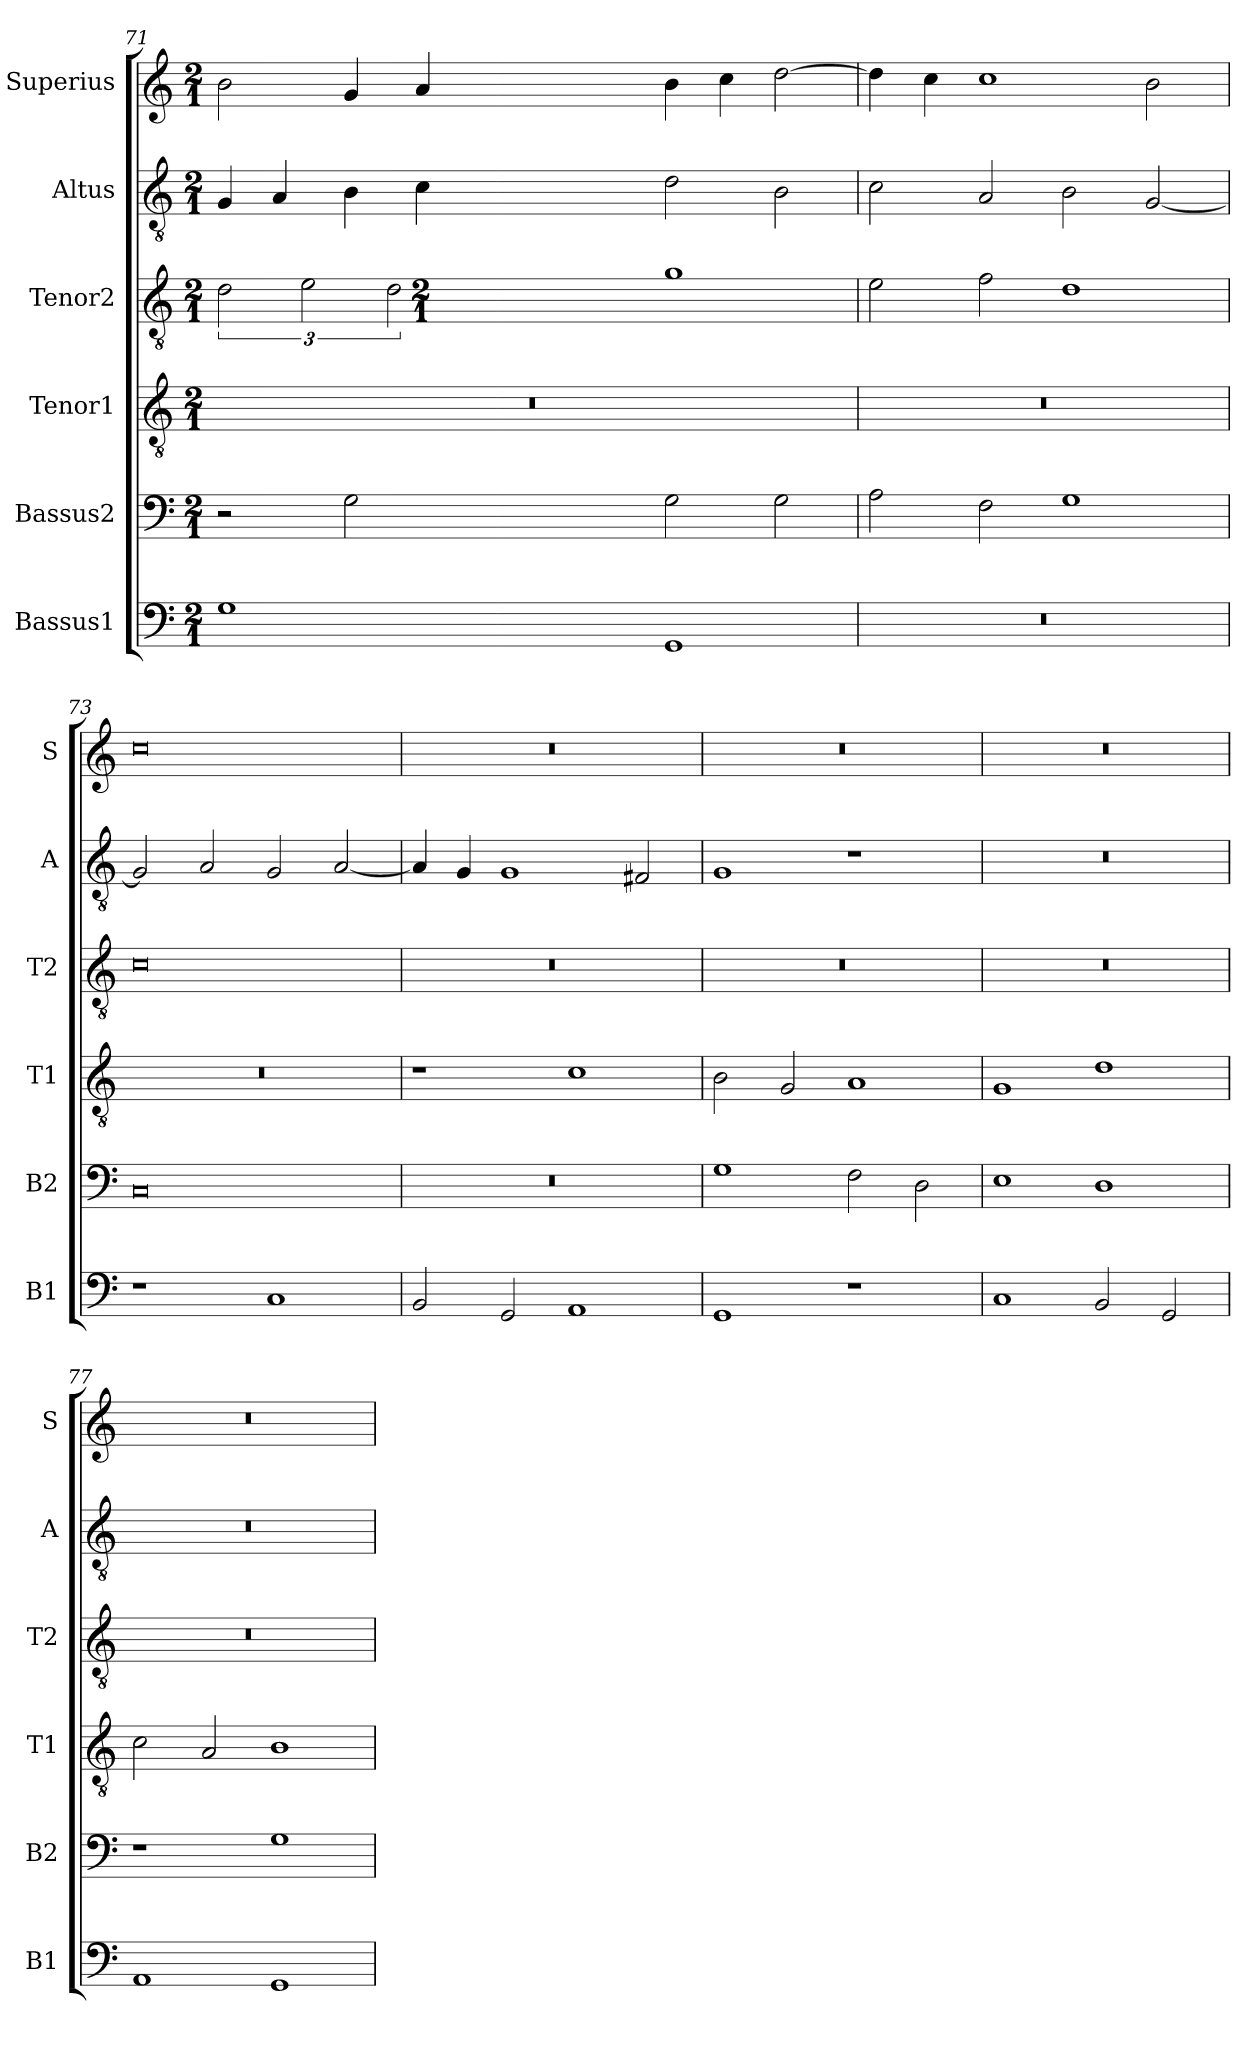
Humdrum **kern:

**kern	**kern	**kern	**kern	**kern	**kern
*part6	*part5	*part4	*part3	*part2	*part1
*staff6	*staff5	*staff4	*staff3	*staff2	*staff1
*I"Bassus1	*I"Bassus2	*I"Tenor1	*I"Tenor2	*I"Altus	*I"Superius
*I'B1	*I'B2	*I'T1	*I'T2	*I'A	*I'S
*clefF4	*clefF4	*clefGv2	*clefGv2	*clefGv2	*clefG2
*k[]	*k[]	*k[]	*k[]	*k[]	*k[]
*M2/1	*M2/1	*M2/1	*M2/1	*M2/1	*M2/1
=71	=71	=71	=71	=71	=71
1G	2r	0r	3d\	4G/	2b\
.	.	.	.	4A/	.
.	.	.	3e\	.	.
.	2G\	.	.	4B\	4g/
.	.	.	3d\	.	.
.	.	.	.	4c\	4a/
*	*	*	*M2/1	*	*
1GG	2G\	.	1g	2d\	4b\
.	.	.	.	.	4cc\
.	2G\	.	.	2B\	[2dd\
=72	=72	=72	=72	=72	=72
0r	2A\	0r	2e\	2c\	4dd\]
.	.	.	.	.	4cc\
.	2F\	.	2f\	2A/	1cc
.	1G	.	1d	2B\	.
.	.	.	.	[2G/	2b\
=73	=73	=73	=73	=73	=73
1r	0C	0r	0c	2G/]	0cc
.	.	.	.	2A/	.
1C	.	.	.	2G/	.
.	.	.	.	[2A/	.
=74	=74	=74	=74	=74	=74
2BB/	0r	1r	0r	4A/]	0r
.	.	.	.	4G/	.
2GG/	.	.	.	1G	.
1AA	.	1c	.	.	.
.	.	.	.	2F#X/	.
=75	=75	=75	=75	=75	=75
1GG	1G	2B\	0r	1G	0r
.	.	2G/	.	.	.
1r	2F\	1A	.	1r	.
.	2D\	.	.	.	.
=76	=76	=76	=76	=76	=76
1C	1E	1G	0r	0r	0r
2BB/	1D	1d	.	.	.
2GG/	.	.	.	.	.
=77	=77	=77	=77	=77	=77
1AA	1r	2c\	0r	0r	0r
.	.	2A/	.	.	.
1GG	1G	1B	.	.	.
=	=	=	=	=	=
*-	*-	*-	*-	*-	*-
